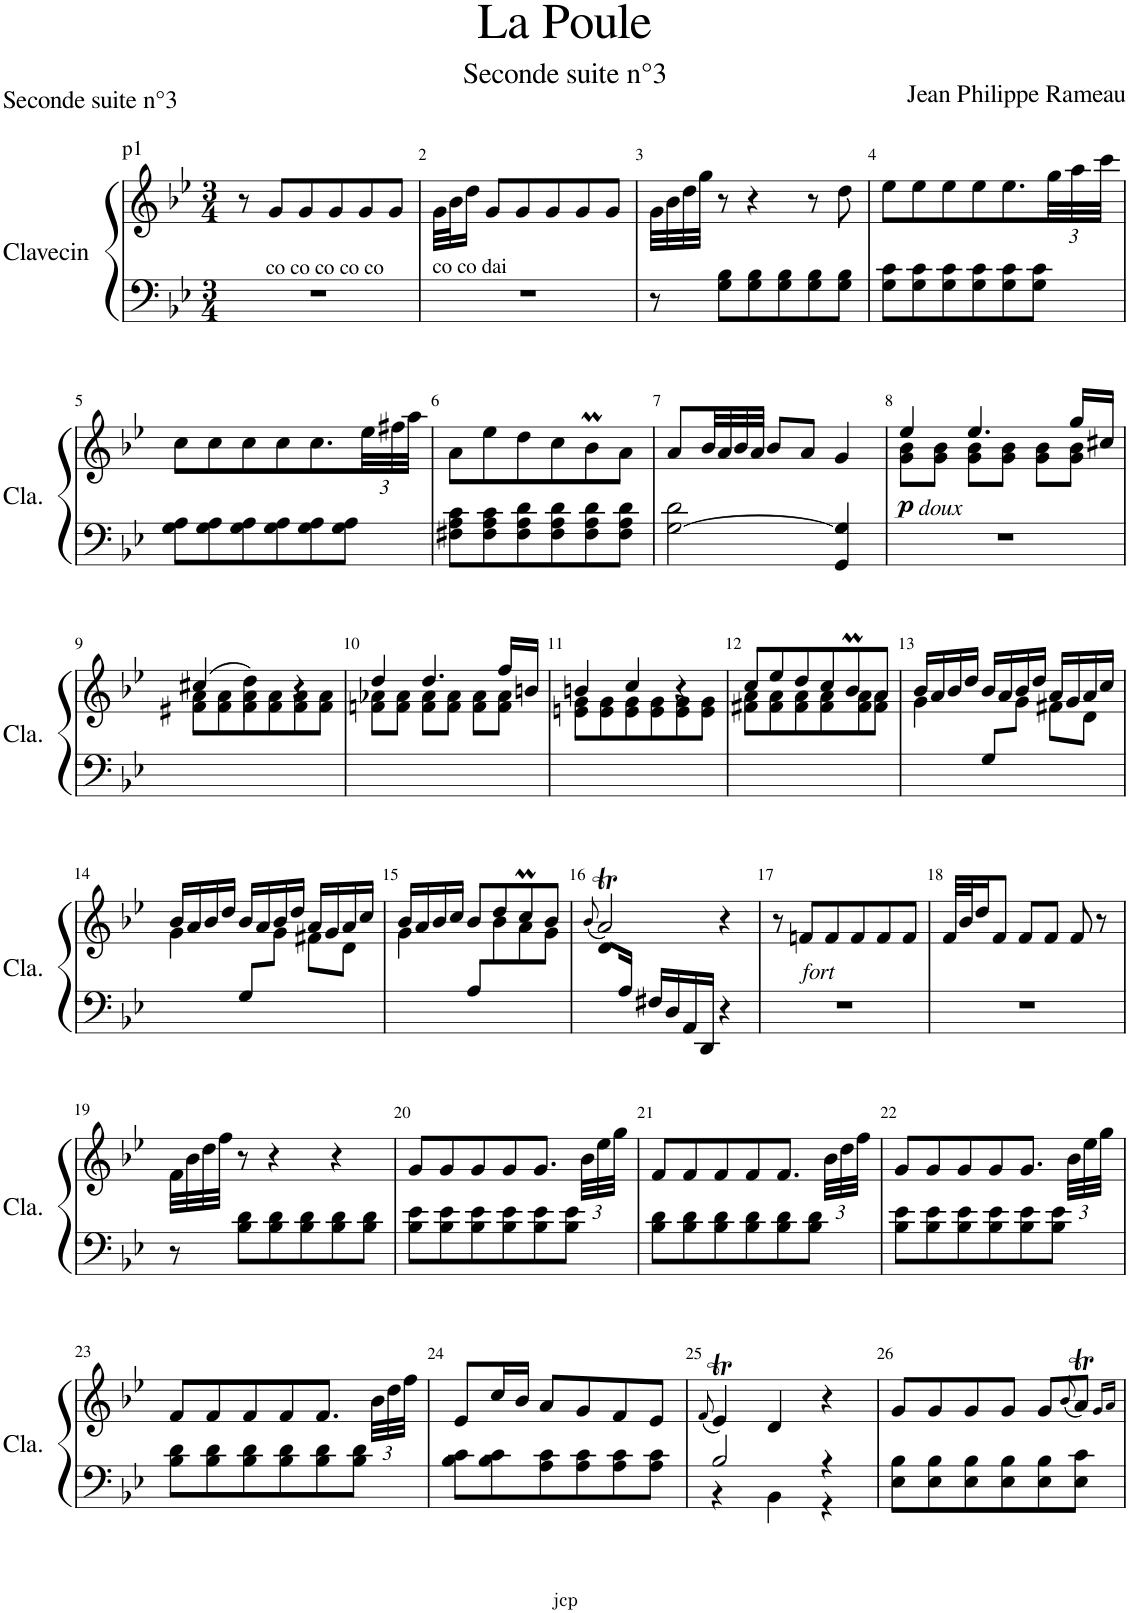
**kern	**kern	**dynam
*part1	*part1	*part1
*staff2	*staff1	*staff1/2
*I"Clavecin	*	*
*I'Cla.	*	*
*clefF4	*clefG2	*
*k[b-e-]	*k[b-e-]	*
*M3/4	*M3/4	*
=1	=1	=1
!	!LO:TX:a:t=p1	!
2.r	8r	.
!	!LO:TX:b:t=co co co co co	!
.	8g/L	.
.	8g/	.
.	8g/	.
.	8g/	.
.	8g/J	.
=2	=2	=2
!	!LO:TX:b:t=co co dai	!
2.r	32g\LLL	.
.	32b-\J	.
.	16dd\JJ	.
.	8g/L	.
.	8g/	.
.	8g/	.
.	8g/	.
.	8g/J	.
=3	=3	=3
8r	32g\LLL	.
.	32b-\	.
.	32dd\	.
.	32gg\JJJ	.
8G\ 8B-\L	8r	.
8G\ 8B-\	4r	.
8G\ 8B-\	.	.
8G\ 8B-\	8r	.
8G\ 8B-\J	8dd\	.
=4	=4	=4
8G\ 8c\L	8ee-\L	.
8G\ 8c\	8ee-\	.
8G\ 8c\	8ee-\	.
8G\ 8c\	8ee-\	.
8G\ 8c\	8.ee-\	.
8G\ 8c\J	.	.
*	*Xbrackettup	*
.	48gg\LL	.
.	48aa\	.
.	48ccc\JJJ	.
!!LO:LB:g=z
=5	=5	=5
8G\ 8A\L	8cc\L	.
8G\ 8A\	8cc\	.
8G\ 8A\	8cc\	.
8G\ 8A\	8cc\	.
8G\ 8A\	8.cc\	.
8G\ 8A\J	.	.
.	48ee-\LL	.
.	48ff#X\	.
.	48aa\JJJ	.
=6	=6	=6
8F#X\ 8A\ 8c\L	8a\L	.
8F#\ 8A\ 8c\	8ee-\	.
8F#\ 8A\ 8d\	8dd\	.
8F#\ 8A\ 8d\	8cc\	.
8F#\ 8A\ 8d\	8b-M\	.
8F#\ 8A\ 8d\J	8a\J	.
=7	=7	=7
[>2G\ 2d\	8a/L	.
.	32b-/LL	.
.	32a/	.
.	32b-/	.
.	32a/JJJ	.
.	8b-/L	.
.	8a/J	.
4GG/ 4G/]	4g/	.
=8	=8	=8
*	*^	*
!	!LO:TX:b:i:t=doux	!	!
!	!	!	!LO:DY:b
2.r	4ee-/	8g\ 8b-\L	p
.	.	8g\ 8b-\J	.
.	4.ee-/	8g\ 8b-\L	.
.	.	8g\ 8b-\J	.
.	.	8g\ 8b-\L	.
.	16gg/LL	8g\ 8b-\J	.
.	16cc#X/JJ	.	.
!!LO:LB:g=z	!!
=9	=9	=9	=9
2.ryy	(4cc#X/	8f#X\ 8a\L	.
.	.	8f#\ 8a\	.
.	4dd\)	8f#\ 8a\	.
.	.	8f#\ 8a\	.
.	4r	8f#\ 8a\	.
.	.	8f#\ 8a\J	.
=10	=10	=10	=10
2.ryy	4dd/	8fn\ 8a-X\L	.
.	.	8f\ 8a-\J	.
.	4.dd/	8f\ 8a-\L	.
.	.	8f\ 8a-\J	.
.	.	8f\ 8a-\L	.
.	16ff/LL	8f\ 8a-\J	.
.	16bn/JJ	.	.
=11	=11	=11	=11
2.ryy	4bn/	8en\ 8g\L	.
.	.	8e\ 8g\	.
.	4cc/	8e\ 8g\	.
.	.	8e\ 8g\	.
.	4r	8e\ 8g\	.
.	.	8e\ 8g\J	.
=12	=12	=12	=12
2.ryy	8cc/L	8f#X\ 8a\L	.
.	8ee-/	8f#\ 8a\	.
.	8dd/	8f#\ 8a\	.
.	8cc/	8f#\ 8a\	.
.	8b-M/	8f#\ 8a\	.
.	8a/J	8f#\ 8a\J	.
=13	=13	=13	=13
4ryy	16b-/LL	4g\	.
.	16a/	.	.
.	16b-/	.	.
.	16dd/JJ	.	.
8G/L	16b-/LL	8ryy	.
.	16a/	.	.
4.ryy	16b-/	8g\J	.
.	16dd/JJ	.	.
.	16a/LL	8f#X\L	.
.	16g/	.	.
.	16a/	8d\J	.
.	16cc/JJ	.	.
!!LO:LB:g=z	!!
=14	=14	=14	=14
4ryy	16b-/LL	4g\	.
.	16a/	.	.
.	16b-/	.	.
.	16dd/JJ	.	.
8G/L	16b-/LL	8ryy	.
.	16a/	.	.
4.ryy	16b-/	8g\J	.
.	16dd/JJ	.	.
.	16a/LL	8f#X\L	.
.	16g/	.	.
.	16a/	8d\J	.
.	16cc/JJ	.	.
=15	=15	=15	=15
4ryy	16b-/LL	4g\	.
.	16a/	.	.
.	16b-/	.	.
.	16cc/JJ	.	.
8A/L	8b-/L	8ryy	.
4.ryy	8dd/	8b-\	.
.	8ccM/	8a\	.
.	8b-/J	8g\J	.
=16	=16	=16	=16
.	(8qb-/	.	.
8.ryy	2at/)	8.d/L	.
16A/Jk	.	2ryy	.
16F#X/LL	.	.	.
16D/	.	.	.
16AA/	.	.	.
16DD/JJ	.	.	.
4r	4r	.	.
.	.	16ryy	.
*	*v	*v	*
=17	=17	=17
2.r	8r	.
!	!LO:TX:b:i:t=fort	!
.	8fn/L	.
.	8f/	.
.	8f/	.
.	8f/	.
.	8f/J	.
=18	=18	=18
2.r	32f/LLL	.
.	32b-/J	.
.	16dd/J	.
.	8f/J	.
.	8f/L	.
.	8f/J	.
.	8f/	.
.	8r	.
!!LO:LB:g=z
=19	=19	=19
8r	32f\LLL	.
.	32b-\	.
.	32dd\	.
.	32ff\JJJ	.
8B-\ 8d\L	8r	.
8B-\ 8d\	4r	.
8B-\ 8d\	.	.
8B-\ 8d\	4r	.
8B-\ 8d\J	.	.
=20	=20	=20
8B-\ 8e-\L	8g/L	.
8B-\ 8e-\	8g/	.
8B-\ 8e-\	8g/	.
8B-\ 8e-\	8g/	.
8B-\ 8e-\	8.g/J	.
8B-\ 8e-\J	.	.
.	48b-\LLL	.
.	48ee-\	.
.	48gg\JJJ	.
=21	=21	=21
8B-\ 8d\L	8f/L	.
8B-\ 8d\	8f/	.
8B-\ 8d\	8f/	.
8B-\ 8d\	8f/	.
8B-\ 8d\	8.f/J	.
8B-\ 8d\J	.	.
.	48b-\LLL	.
.	48dd\	.
.	48ff\JJJ	.
=22	=22	=22
8B-\ 8e-\L	8g/L	.
8B-\ 8e-\	8g/	.
8B-\ 8e-\	8g/	.
8B-\ 8e-\	8g/	.
8B-\ 8e-\	8.g/J	.
8B-\ 8e-\J	.	.
.	48b-\LLL	.
.	48ee-\	.
.	48gg\JJJ	.
!!LO:LB:g=z
=23	=23	=23
8B-\ 8d\L	8f/L	.
8B-\ 8d\	8f/	.
8B-\ 8d\	8f/	.
8B-\ 8d\	8f/	.
8B-\ 8d\	8.f/J	.
8B-\ 8d\J	.	.
.	48b-\LLL	.
.	48dd\	.
.	48ff\JJJ	.
=24	=24	=24
8B-\ 8c\L	8e-/L	.
8B-\ 8c\	16cc/L	.
.	16b-/JJ	.
8A\ 8c\	8a/L	.
8A\ 8c\	8g/	.
8A\ 8c\	8f/	.
8A\ 8c\J	8e-/J	.
=25	=25	=25
.	(8qf/	.
*^	*	*
2B-/	4r	4e-T/)	.
.	4BB-\	4d/	.
4r	4r	4r	.
*v	*v	*	*
=26	=26	=26
8E-\ 8B-\L	8g/L	.
8E-\ 8B-\	8g/	.
8E-\ 8B-\	8g/	.
8E-\ 8B-\	8g/J	.
8E-\ 8B-\	8g/L	.
.	(8qb-/	.
8E-\ 8c\J	8at/J)	.
.	16qg/LL	.
.	16qa/JJ	.
=	=	=
*-	*-	*-
